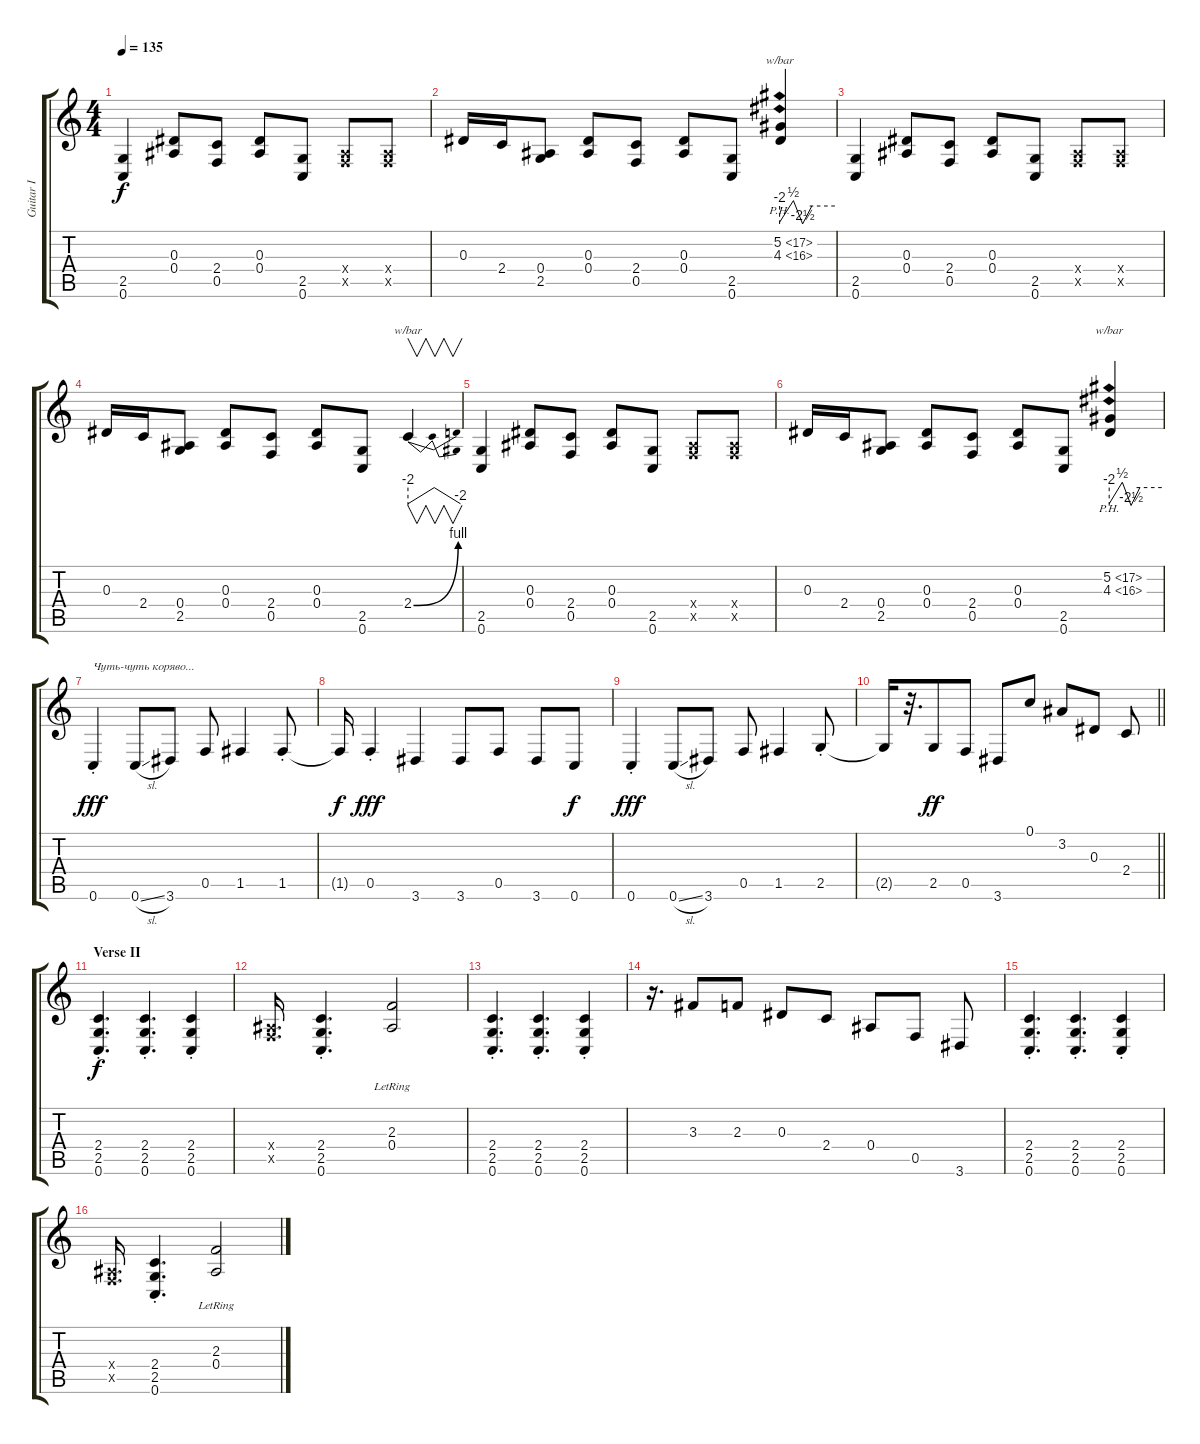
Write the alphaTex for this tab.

\track ("Guitar I" "Guitar I") {instrument distortionguitar}
\staff {score tabs}
\tuning (C4 G3 Eb3 Bb2 F2 C2) {hide}
\ts (4 4)
\tempo 135
\clef g2
\ks c
(2.5 0.6).4{dy f} (0.3 0.4).8 (2.4 0.5).8 (0.3 0.4).8 (2.5 0.6).8 (0.4{x} 0.5{x}).8 (0.4{x} 0.5{x}).8 |
0.3.16 2.4.16 (0.4 2.5).8 (0.3 0.4).8 (2.4 0.5).8 (0.3 0.4).8 (2.5 0.6).8 (5.2{ph 12} 4.3{ph 12}).4{tbe (custom default 0 -8 15 2 25 -10 35 0 60 0)} |
(2.5 0.6).4 (0.3 0.4).8 (2.4 0.5).8 (0.3 0.4).8 (2.5 0.6).8 (0.4{x} 0.5{x}).8 (0.4{x} 0.5{x}).8 |
0.3.16 2.4.16 (0.4 2.5).8 (0.3 0.4).8 (2.4 0.5).8 (0.3 0.4).8 (2.5 0.6).8 2.4{be (bend 0 0 60 4)}.4{v tbe (dip default 0 -8 30 0 60 -8)} |
(2.5 0.6).4 (0.3 0.4).8 (2.4 0.5).8 (0.3 0.4).8 (2.5 0.6).8 (0.4{x} 0.5{x}).8 (0.4{x} 0.5{x}).8 |
0.3.16 2.4.16 (0.4 2.5).8 (0.3 0.4).8 (2.4 0.5).8 (0.3 0.4).8 (2.5 0.6).8 (5.2{ph 12} 4.3{ph 12}).4{tbe (custom default 0 -8 15 2 25 -10 35 0 60 0)} |
0.6{st}.4{txt "Чуть-чуть коряво..." dy fff} 0.6{sl}.8 3.6.8 0.5.8 1.5.4 1.5{st}.8 |
1.5{t}.16{dy f} 0.5{st}.4{dy fff} 3.6.4 3.6.8 0.5.8 3.6.8 0.6.8{dy f} |
0.6{st}.4{dy fff} 0.6{sl}.8 3.6.8 0.5.8 1.5.4 2.5{st}.8 |
\barLineRight lightlight
2.5{t}.16 r.32{d} 2.5.8{dy ff} 0.5.8 3.6.8 0.1.8 3.2.8 0.3.8 2.4.8 |
\section ("" "Verse II")
(2.4{st} 2.5{st} 0.6{st}).4{d dy f} (2.4{st} 2.5{st} 0.6{st}).4{d} (2.4{st} 2.5{st} 0.6{st}).4 |
(0.4{x} 0.5{x}).16{d} (2.4{st} 2.5{st} 0.6{st}).4{d} (2.3 0.4{lr}).2 |
(2.4{st} 2.5{st} 0.6{st}).4{d} (2.4{st} 2.5{st} 0.6{st}).4{d} (2.4{st} 2.5{st} 0.6{st}).4 |
r.16{d} 3.3.8 2.3.8 0.3.8 2.4.8 0.4.8 0.5.8 3.6.8 |
(2.4{st} 2.5{st} 0.6{st}).4{d} (2.4{st} 2.5{st} 0.6{st}).4{d} (2.4{st} 2.5{st} 0.6{st}).4 |
(0.4{x} 0.5{x}).16{d} (2.4{st} 2.5{st} 0.6{st}).4{d} (2.3 0.4{lr}).2
